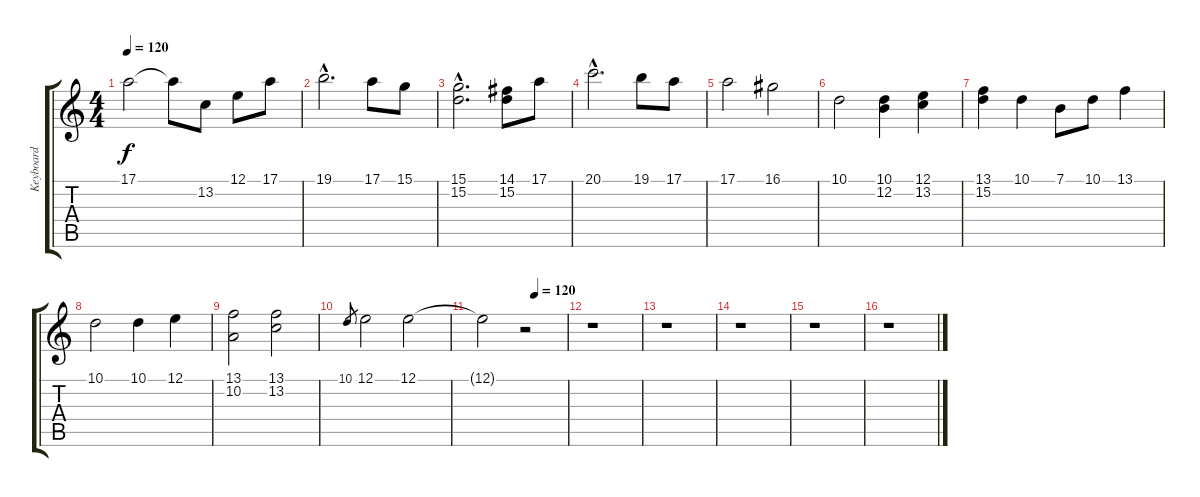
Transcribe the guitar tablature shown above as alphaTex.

\track ("Keyboard" "Keyboard") {instrument brasssection}
\staff {score tabs}
\tuning (E4 B3 G3 D3 A2 E2) {hide}
\ts (4 4)
\tempo 120
\clef g2
\ks c
17.1.2{dy f} 17.1{t}.8 13.2.8 12.1.8 17.1.8 |
19.1{hac}.2{d} 17.1.8 15.1.8 |
(15.1{hac} 15.2{hac}).2{d} (14.1 15.2).8 17.1.8 |
20.1{hac}.2{d} 19.1.8 17.1.8 |
17.1.2 16.1.2 |
10.1.2 (10.1 12.2).4 (12.1 13.2).4 |
(13.1 15.2).4 10.1.4 7.1.8 10.1.8 13.1.4 |
10.1.2 10.1.4 12.1.4 |
(13.1 10.2).2 (13.1 13.2).2 |
10.1.8{gr} 12.1.2 12.1.2 |
\tempo (120 0.625)
12.1{t}.2 r.2 |
r.1 |
r.1 |
r.1 |
r.1 |
r.1
